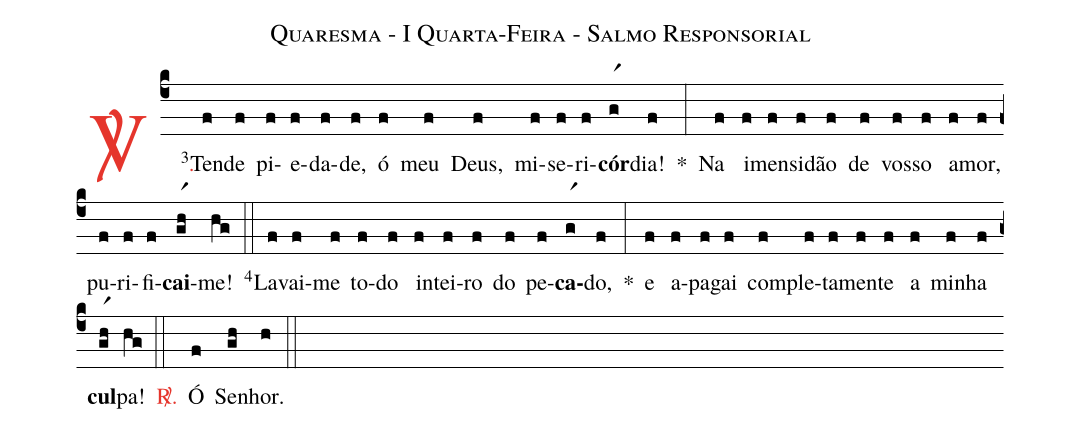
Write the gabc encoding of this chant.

name: Quaresma - I Quarta-Feira - Salmo Responsorial;
%%
(c4)

<c><sp>V/</sp>.</c>() <v>\VSup{3}</v>Ten(f)de(f) pi(f)e(f)da(f)de,(f) ó(f) meu(f) Deus,(f) mi(f)se(f)ri(f)<b>cór</b>(gr1)dia!(f) *(:)
Na(f) i(f)men(f)si(f)dão(f) de(f) vos(f)so(f) a(f)mor,(f) pu(f)ri(f)fi(f)<b>cai</b>-(gr1h)me!(hg)

(::)

<v>\VSup{4}</v>La(f)vai-(f)me(f) to(f)do(f) in(f)tei(f)ro(f) do(f) pe(f)<b>ca</b>(gr1)do,(f) *(:)
e(f) a(f)pa(f)gai(f) com(f)ple(f)ta(f)men(f)te(f) a(f) mi(f)nha(f) <b>cul</b>(gr1h)pa!(hg)

(::)

<c><sp>R/</sp>.</c>() Ó(f) Se(gh)nhor.(h)

(::)
